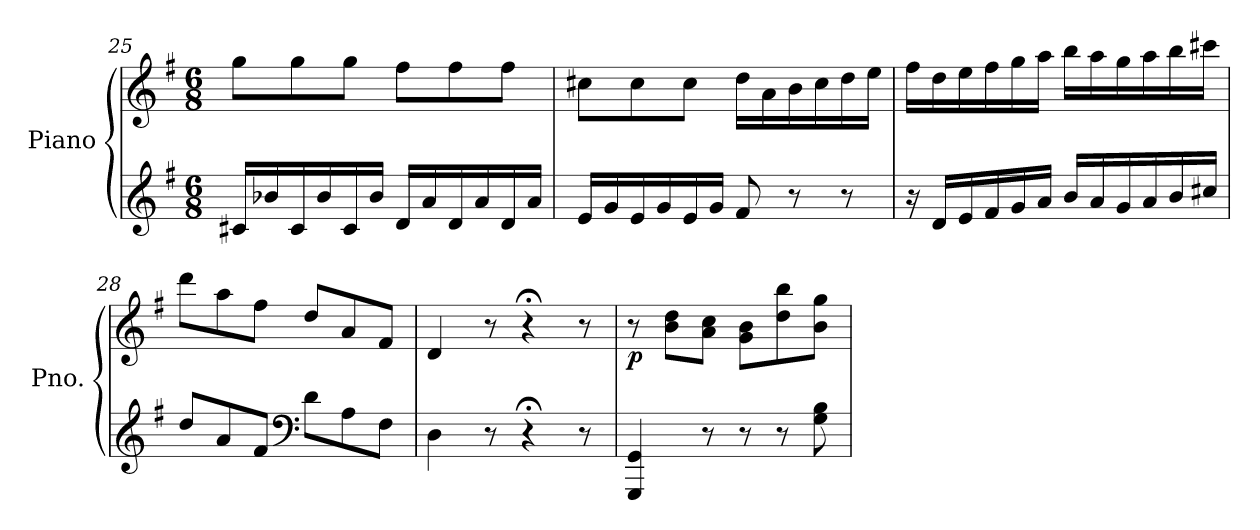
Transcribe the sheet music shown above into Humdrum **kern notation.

**kern	**kern	**dynam
*part1	*part1	*part1
*staff2	*staff1	*staff1/2
*I"Piano	*	*
*I'Pno.	*	*
!!LO:LB:g=z
*clefG2	*clefG2	*
*k[f#]	*k[f#]	*
*M6/8	*M6/8	*
=25	=25	=25
16c#X/LL	8gg\L	.
16b-X/	.	.
16c#/	8gg\	.
16b-/	.	.
16c#/	8gg\J	.
16b-/JJ	.	.
16d/LL	8ff#\L	.
16a/	.	.
16d/	8ff#\	.
16a/	.	.
16d/	8ff#\J	.
16a/JJ	.	.
=26	=26	=26
16e/LL	8cc#X\L	.
16g/	.	.
16e/	8cc#\	.
16g/	.	.
16e/	8cc#\J	.
16g/JJ	.	.
8f#/	16dd\LL	.
.	16a\	.
8r	16b\	.
.	16cc#\	.
8r	16dd\	.
.	16ee\JJ	.
=27	=27	=27
16r	16ff#\LL	.
16d/LL	16dd\	.
16e/	16ee\	.
16f#/	16ff#\	.
16g/	16gg\	.
16a/JJ	16aa\JJ	.
16b/LL	16bb\LL	.
16a/	16aa\	.
16g/	16gg\	.
16a/	16aa\	.
16b/	16bb\	.
16cc#X/JJ	16ccc#X\JJ	.
=28	=28	=28
8dd/L	8ddd\L	.
8a/	8aa\	.
8f#/J	8ff#\J	.
*clefF4	*	*
8d\L	8dd/L	.
8A\	8a/	.
8F#\J	8f#/J	.
=29	=29	=29
4D\	4d/	.
8r	8r	.
4r;<	4r;<	.
8r	8r	.
!!LO:PB:g=z
=30	=30	=30
!	!	!LO:DY:b
4GGG/ 4GG/	8r	p
.	8b\ 8dd\L	.
8r	8a\ 8cc\J	.
8r	8g\ 8b\L	.
8r	8dd\ 8bb\	.
8G\ 8B\	8b\ 8gg\J	.
=	=	=
*-	*-	*-
